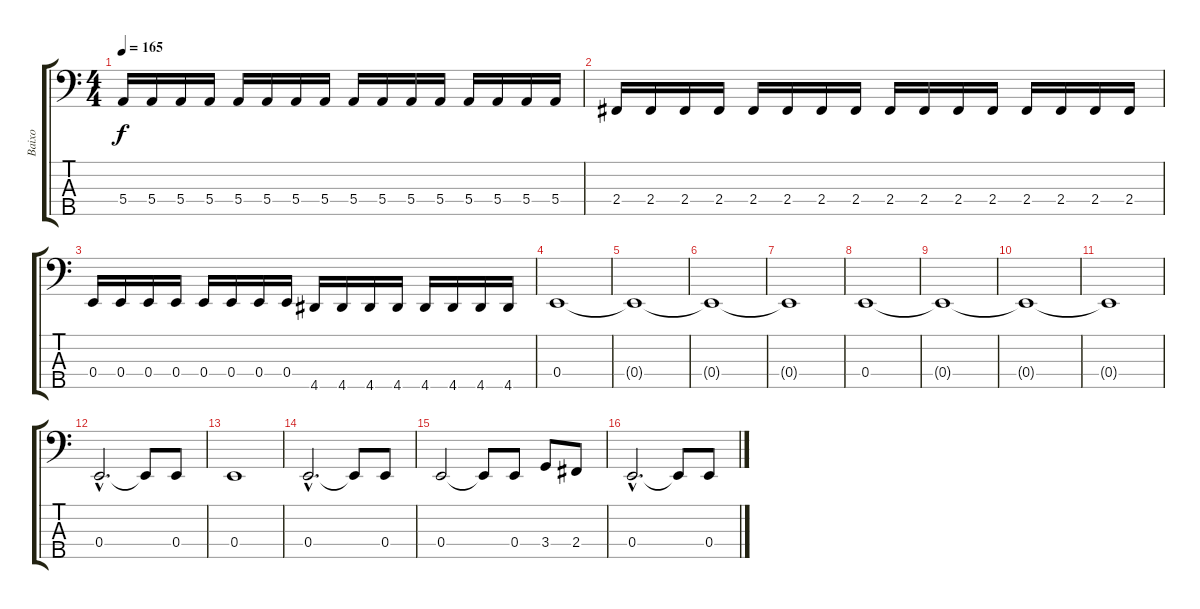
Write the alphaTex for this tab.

\track ("Baixo" "Baixo") {instrument electricbassfinger}
\staff {score tabs}
\tuning (G2 D2 A1 E1 B0) {hide}
\ts (4 4)
\tempo 165
\clef f4
\ks c
5.4.16{dy f} 5.4.16 5.4.16 5.4.16 5.4.16 5.4.16 5.4.16 5.4.16 5.4.16 5.4.16 5.4.16 5.4.16 5.4.16 5.4.16 5.4.16 5.4.16 |
2.4.16 2.4.16 2.4.16 2.4.16 2.4.16 2.4.16 2.4.16 2.4.16 2.4.16 2.4.16 2.4.16 2.4.16 2.4.16 2.4.16 2.4.16 2.4.16 |
0.4.16 0.4.16 0.4.16 0.4.16 0.4.16 0.4.16 0.4.16 0.4.16 4.5.16 4.5.16 4.5.16 4.5.16 4.5.16 4.5.16 4.5.16 4.5.16 |
0.4.1 |
0.4{t}.1 |
0.4{t}.1 |
0.4{t}.1 |
0.4.1 |
0.4{t}.1 |
0.4{t}.1 |
0.4{t}.1 |
0.4{hac}.2{d} 0.4{t}.8 0.4.8 |
0.4.1 |
0.4{hac}.2{d} 0.4{t}.8 0.4.8 |
0.4.2 0.4{t}.8 0.4.8 3.4.8 2.4.8 |
0.4{hac}.2{d} 0.4{t}.8 0.4.8
